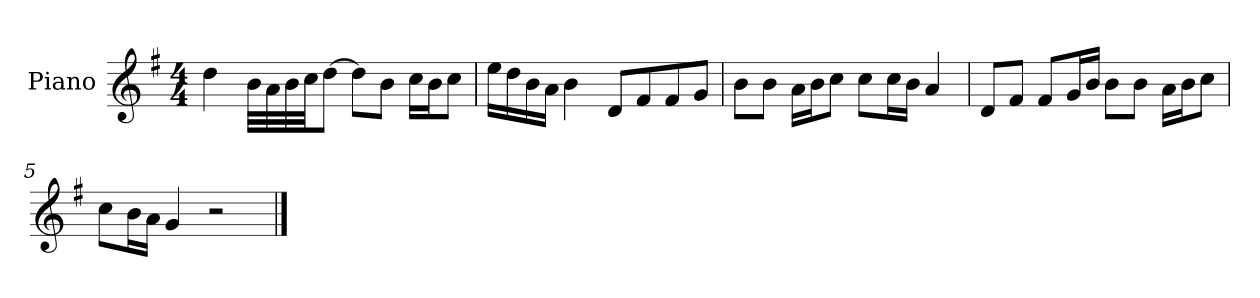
**kern
*part1
*staff1
*I"Piano
*I'P-no
*clefG2
*k[f#]
*M4/4
*MM90
=1
4dd\
32b\LLL
32a\
32b\
32cc\JJ
[8dd\J
8dd\L]
8b\J
16cc\LL
16b\J
8cc\J
=2
16ee\LL
16dd\
16b\
16a\JJ
4b\
8d/L
8f#/
8f#/
8g/J
=3
8b\L
8b\J
16a\LL
16b\J
8cc\J
8cc\L
16cc\L
16b\JJ
4a/
=4
8d/L
8f#/J
8f#/L
16g/L
16b/JJ
8b\L
8b\J
16a\LL
16b\J
8cc\J
!!LO:LB:g=z
=5
8cc\L
16b\L
16a\JJ
4g/
2r
==
*-
